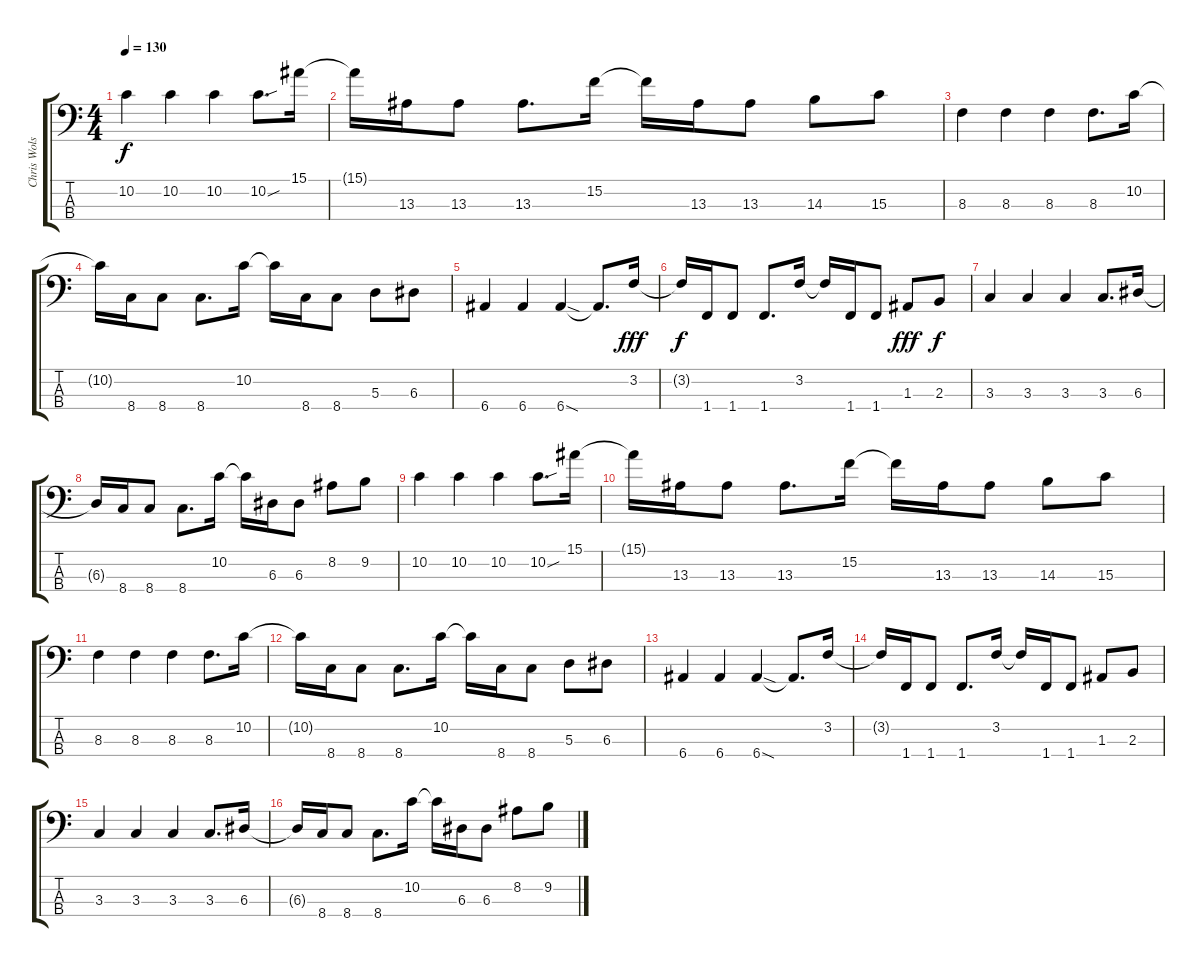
\track ("Chris Wolstenholme" "Chris Wols") {instrument fretlessbass}
\staff {score tabs}
\tuning (G2 D2 A1 E1) {hide}
\ts (4 4)
\tempo 130
\clef f4
\ks c
10.2.4{dy f} 10.2.4 10.2.4 10.2{sou}.8{d} 15.1.16 |
15.1{t}.16 13.3.16 13.3.8 13.3.8{d} 15.2.16 15.2{t}.16 13.3.16 13.3.8 14.3.8 15.3.8 |
8.3.4 8.3.4 8.3.4 8.3.8{d} 10.2.16 |
10.2{t}.16 8.4.16 8.4.8 8.4.8{d} 10.2.16 10.2{t}.16 8.4.16 8.4.8 5.3.8 6.3.8 |
6.4.4 6.4.4 6.4{sod}.4 6.4{t}.8{d} 3.2.16{dy fff} |
3.2{t}.16{dy f} 1.4.16 1.4.8 1.4.8{d} 3.2.16 3.2{t}.16 1.4.16 1.4.8 1.3.8{dy fff} 2.3.8{dy f} |
3.3.4 3.3.4 3.3.4 3.3.8{d} 6.3.16 |
6.3{t}.16 8.4.16 8.4.8 8.4.8{d} 10.2.16 10.2{t}.16 6.3.16 6.3.8 8.2.8 9.2.8 |
10.2.4 10.2.4 10.2.4 10.2{sou}.8{d} 15.1.16 |
15.1{t}.16 13.3.16 13.3.8 13.3.8{d} 15.2.16 15.2{t}.16 13.3.16 13.3.8 14.3.8 15.3.8 |
8.3.4 8.3.4 8.3.4 8.3.8{d} 10.2.16 |
10.2{t}.16 8.4.16 8.4.8 8.4.8{d} 10.2.16 10.2{t}.16 8.4.16 8.4.8 5.3.8 6.3.8 |
6.4.4 6.4.4 6.4{sod}.4 6.4{t}.8{d} 3.2.16 |
3.2{t}.16 1.4.16 1.4.8 1.4.8{d} 3.2.16 3.2{t}.16 1.4.16 1.4.8 1.3.8 2.3.8 |
3.3.4 3.3.4 3.3.4 3.3.8{d} 6.3.16 |
6.3{t}.16 8.4.16 8.4.8 8.4.8{d} 10.2.16 10.2{t}.16 6.3.16 6.3.8 8.2.8 9.2.8
